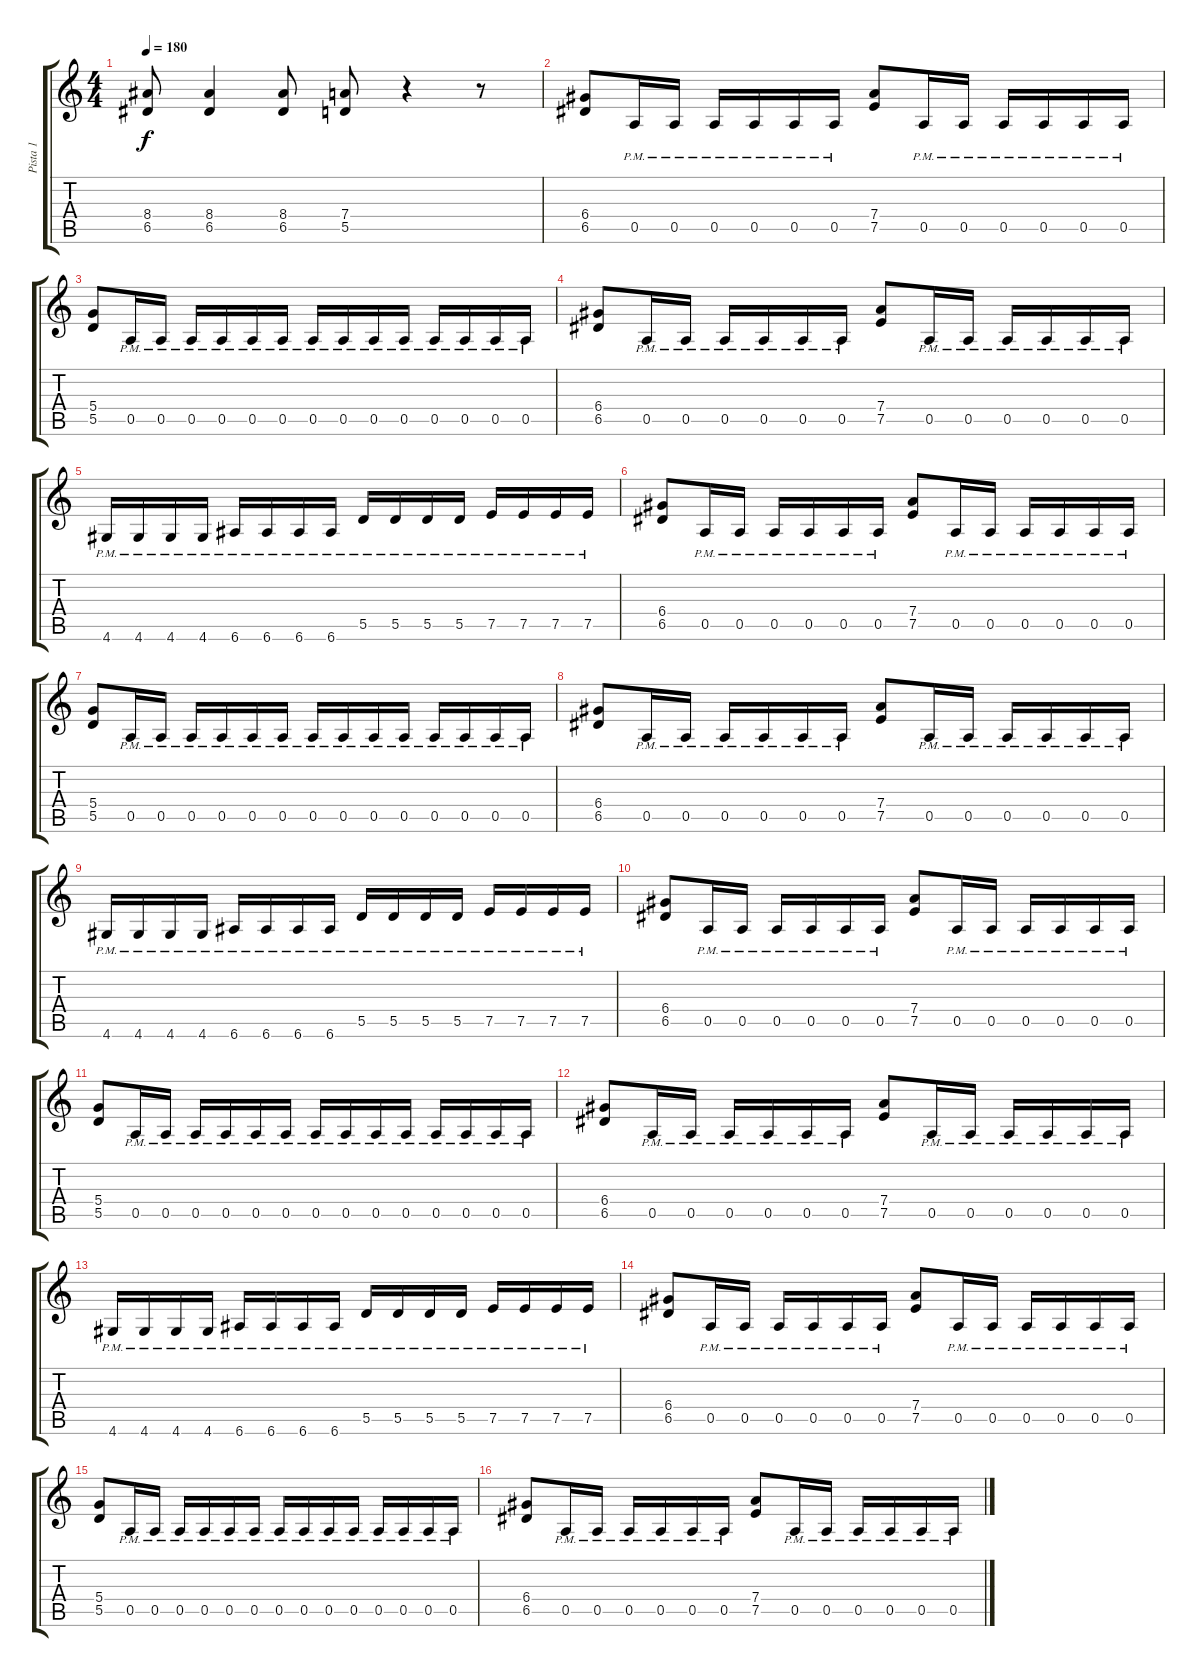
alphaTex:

\track ("Pista 1" "Pista 1") {instrument distortionguitar}
\staff {score tabs}
\tuning (E4 B3 G3 D3 A2 E2) {hide}
\ts (4 4)
\tempo 180
\clef g2
\ks c
(8.4 6.5).8{dy f} (8.4 6.5).4 (8.4 6.5).8 (7.4 5.5).8 r.4 r.8 |
(6.4 6.5).8 0.5{pm}.16 0.5{pm}.16 0.5{pm}.16 0.5{pm}.16 0.5{pm}.16 0.5{pm}.16 (7.4 7.5).8 0.5{pm}.16 0.5{pm}.16 0.5{pm}.16 0.5{pm}.16 0.5{pm}.16 0.5{pm}.16 |
(5.4 5.5).8 0.5{pm}.16 0.5{pm}.16 0.5{pm}.16 0.5{pm}.16 0.5{pm}.16 0.5{pm}.16 0.5{pm}.16 0.5{pm}.16 0.5{pm}.16 0.5{pm}.16 0.5{pm}.16 0.5{pm}.16 0.5{pm}.16 0.5{pm}.16 |
(6.4 6.5).8 0.5{pm}.16 0.5{pm}.16 0.5{pm}.16 0.5{pm}.16 0.5{pm}.16 0.5{pm}.16 (7.4 7.5).8 0.5{pm}.16 0.5{pm}.16 0.5{pm}.16 0.5{pm}.16 0.5{pm}.16 0.5{pm}.16 |
4.6{pm}.16 4.6{pm}.16 4.6{pm}.16 4.6{pm}.16 6.6{pm}.16 6.6{pm}.16 6.6{pm}.16 6.6{pm}.16 5.5{pm}.16 5.5{pm}.16 5.5{pm}.16 5.5{pm}.16 7.5{pm}.16 7.5{pm}.16 7.5{pm}.16 7.5{pm}.16 |
(6.4 6.5).8 0.5{pm}.16 0.5{pm}.16 0.5{pm}.16 0.5{pm}.16 0.5{pm}.16 0.5{pm}.16 (7.4 7.5).8 0.5{pm}.16 0.5{pm}.16 0.5{pm}.16 0.5{pm}.16 0.5{pm}.16 0.5{pm}.16 |
(5.4 5.5).8 0.5{pm}.16 0.5{pm}.16 0.5{pm}.16 0.5{pm}.16 0.5{pm}.16 0.5{pm}.16 0.5{pm}.16 0.5{pm}.16 0.5{pm}.16 0.5{pm}.16 0.5{pm}.16 0.5{pm}.16 0.5{pm}.16 0.5{pm}.16 |
(6.4 6.5).8 0.5{pm}.16 0.5{pm}.16 0.5{pm}.16 0.5{pm}.16 0.5{pm}.16 0.5{pm}.16 (7.4 7.5).8 0.5{pm}.16 0.5{pm}.16 0.5{pm}.16 0.5{pm}.16 0.5{pm}.16 0.5{pm}.16 |
4.6{pm}.16 4.6{pm}.16 4.6{pm}.16 4.6{pm}.16 6.6{pm}.16 6.6{pm}.16 6.6{pm}.16 6.6{pm}.16 5.5{pm}.16 5.5{pm}.16 5.5{pm}.16 5.5{pm}.16 7.5{pm}.16 7.5{pm}.16 7.5{pm}.16 7.5{pm}.16 |
(6.4 6.5).8 0.5{pm}.16 0.5{pm}.16 0.5{pm}.16 0.5{pm}.16 0.5{pm}.16 0.5{pm}.16 (7.4 7.5).8 0.5{pm}.16 0.5{pm}.16 0.5{pm}.16 0.5{pm}.16 0.5{pm}.16 0.5{pm}.16 |
(5.4 5.5).8 0.5{pm}.16 0.5{pm}.16 0.5{pm}.16 0.5{pm}.16 0.5{pm}.16 0.5{pm}.16 0.5{pm}.16 0.5{pm}.16 0.5{pm}.16 0.5{pm}.16 0.5{pm}.16 0.5{pm}.16 0.5{pm}.16 0.5{pm}.16 |
(6.4 6.5).8 0.5{pm}.16 0.5{pm}.16 0.5{pm}.16 0.5{pm}.16 0.5{pm}.16 0.5{pm}.16 (7.4 7.5).8 0.5{pm}.16 0.5{pm}.16 0.5{pm}.16 0.5{pm}.16 0.5{pm}.16 0.5{pm}.16 |
4.6{pm}.16 4.6{pm}.16 4.6{pm}.16 4.6{pm}.16 6.6{pm}.16 6.6{pm}.16 6.6{pm}.16 6.6{pm}.16 5.5{pm}.16 5.5{pm}.16 5.5{pm}.16 5.5{pm}.16 7.5{pm}.16 7.5{pm}.16 7.5{pm}.16 7.5{pm}.16 |
(6.4 6.5).8 0.5{pm}.16 0.5{pm}.16 0.5{pm}.16 0.5{pm}.16 0.5{pm}.16 0.5{pm}.16 (7.4 7.5).8 0.5{pm}.16 0.5{pm}.16 0.5{pm}.16 0.5{pm}.16 0.5{pm}.16 0.5{pm}.16 |
(5.4 5.5).8 0.5{pm}.16 0.5{pm}.16 0.5{pm}.16 0.5{pm}.16 0.5{pm}.16 0.5{pm}.16 0.5{pm}.16 0.5{pm}.16 0.5{pm}.16 0.5{pm}.16 0.5{pm}.16 0.5{pm}.16 0.5{pm}.16 0.5{pm}.16 |
(6.4 6.5).8 0.5{pm}.16 0.5{pm}.16 0.5{pm}.16 0.5{pm}.16 0.5{pm}.16 0.5{pm}.16 (7.4 7.5).8 0.5{pm}.16 0.5{pm}.16 0.5{pm}.16 0.5{pm}.16 0.5{pm}.16 0.5{pm}.16
